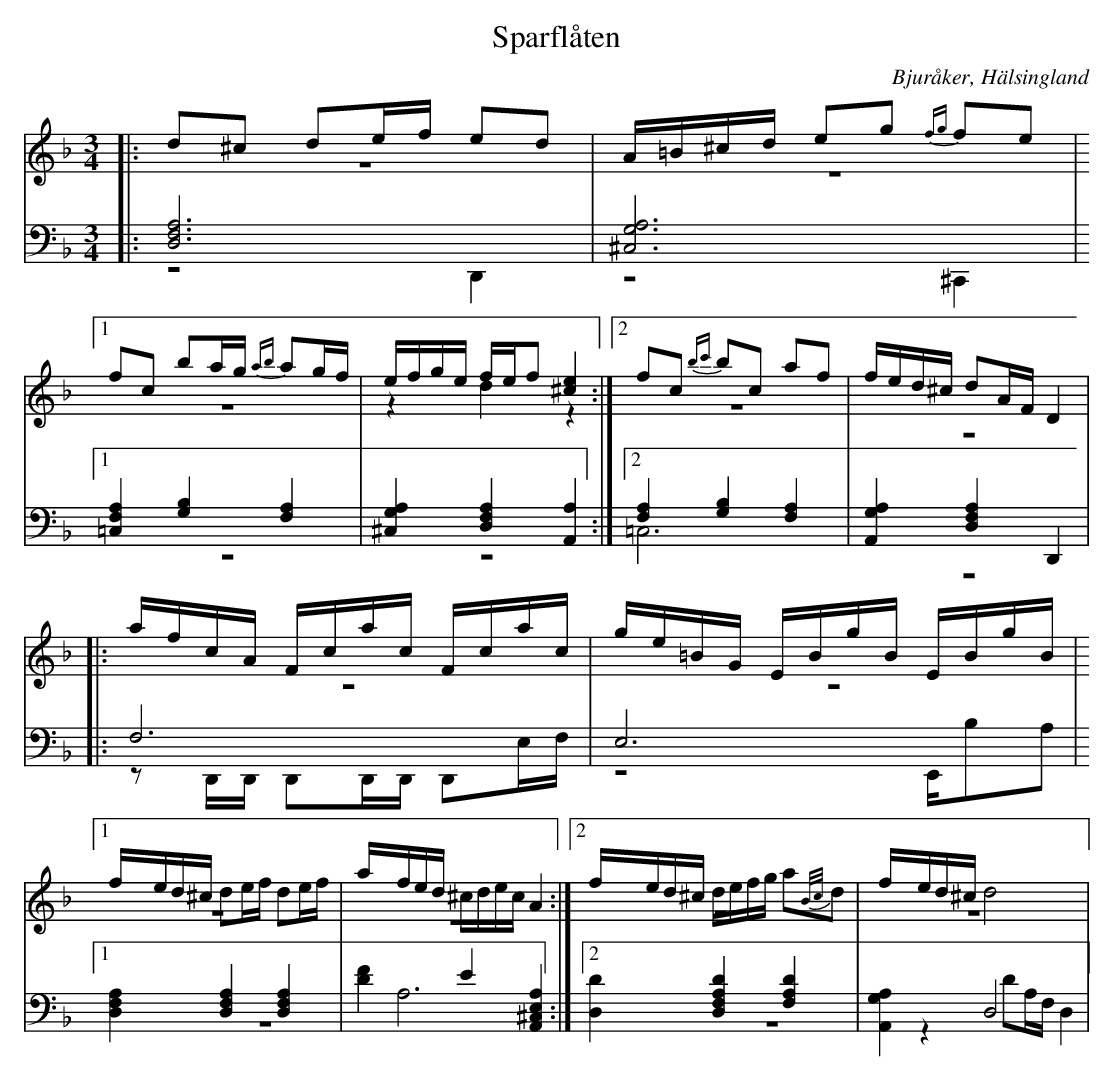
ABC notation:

X:1
T: Sparflåten
O: Bjuråker, Hälsingland
M: 3/4
L: 1/8
K: Dm
V:1
V:2 merge
V:3
V:4 merge
V:1
|:d^c de/f/ ed|A/=B/^c/d/ eg {fg}fe|1 fc ba/g/ {ab}ag/f/| e/f/g/e/ f/e/f [^c2e2]:|2 fc {bc'}bc af|f/e/d/^c/ dA/F/ D2|
|:a/f/c/A/  F/c/a/c/ F/c/a/c/|g/e/=B/G/  E/B/g/B/  E/B/g/B/|1 f/e/d/^c/ de/f/ de/f/|a/f/e/d/ ^c/d/e/c/ A2:|2 f/e/d/^c/ d/e/f/g/ a{B/c/}d|f/e/d/^c/ d4|
V:2
|:z6|z6|1 z6|z2 d2 z2:|2 z6|z6|
|:z6|z6|1 z6|z6:|2 z6|z6|
V:3 clef=bass
|:[D,6F,6A,6]|[^C,6G,6A,6]|1 [=C,2F,2A,2] [G,2B,2] [F,2A,2]|[^C,2G,2A,2] [D,2F,2A,2] [A,,2A,2]:|2 [F,2A,2] [G,2B,2] [F,2A,2]|[A,,2G,2A,2] [D,2F,2A,2] D,,2|
|:F,6|E,6|1 [D,2F,2A,2] [D,2F,2A,2] [D,2F,2A,2]|[D2F2] E2 [A,,2^C,2E,2A,2]:|2 [D,2D2] [D,2F,2A,2D2] [F,2A,2D2]|[A,,2G,2A,2] D,4|
V:4 clef=bass
|:z4 D,,2|z4 ^C,,2|1 z6|z6:|2 =C,6|z6|
|:zD,,/D,,/ D,,D,,/D,,/ D,,E,/F,/|z4 E,,/B,A,|1 z6|A,6:|2 z6|z2 DA,/F,/ D,2|
